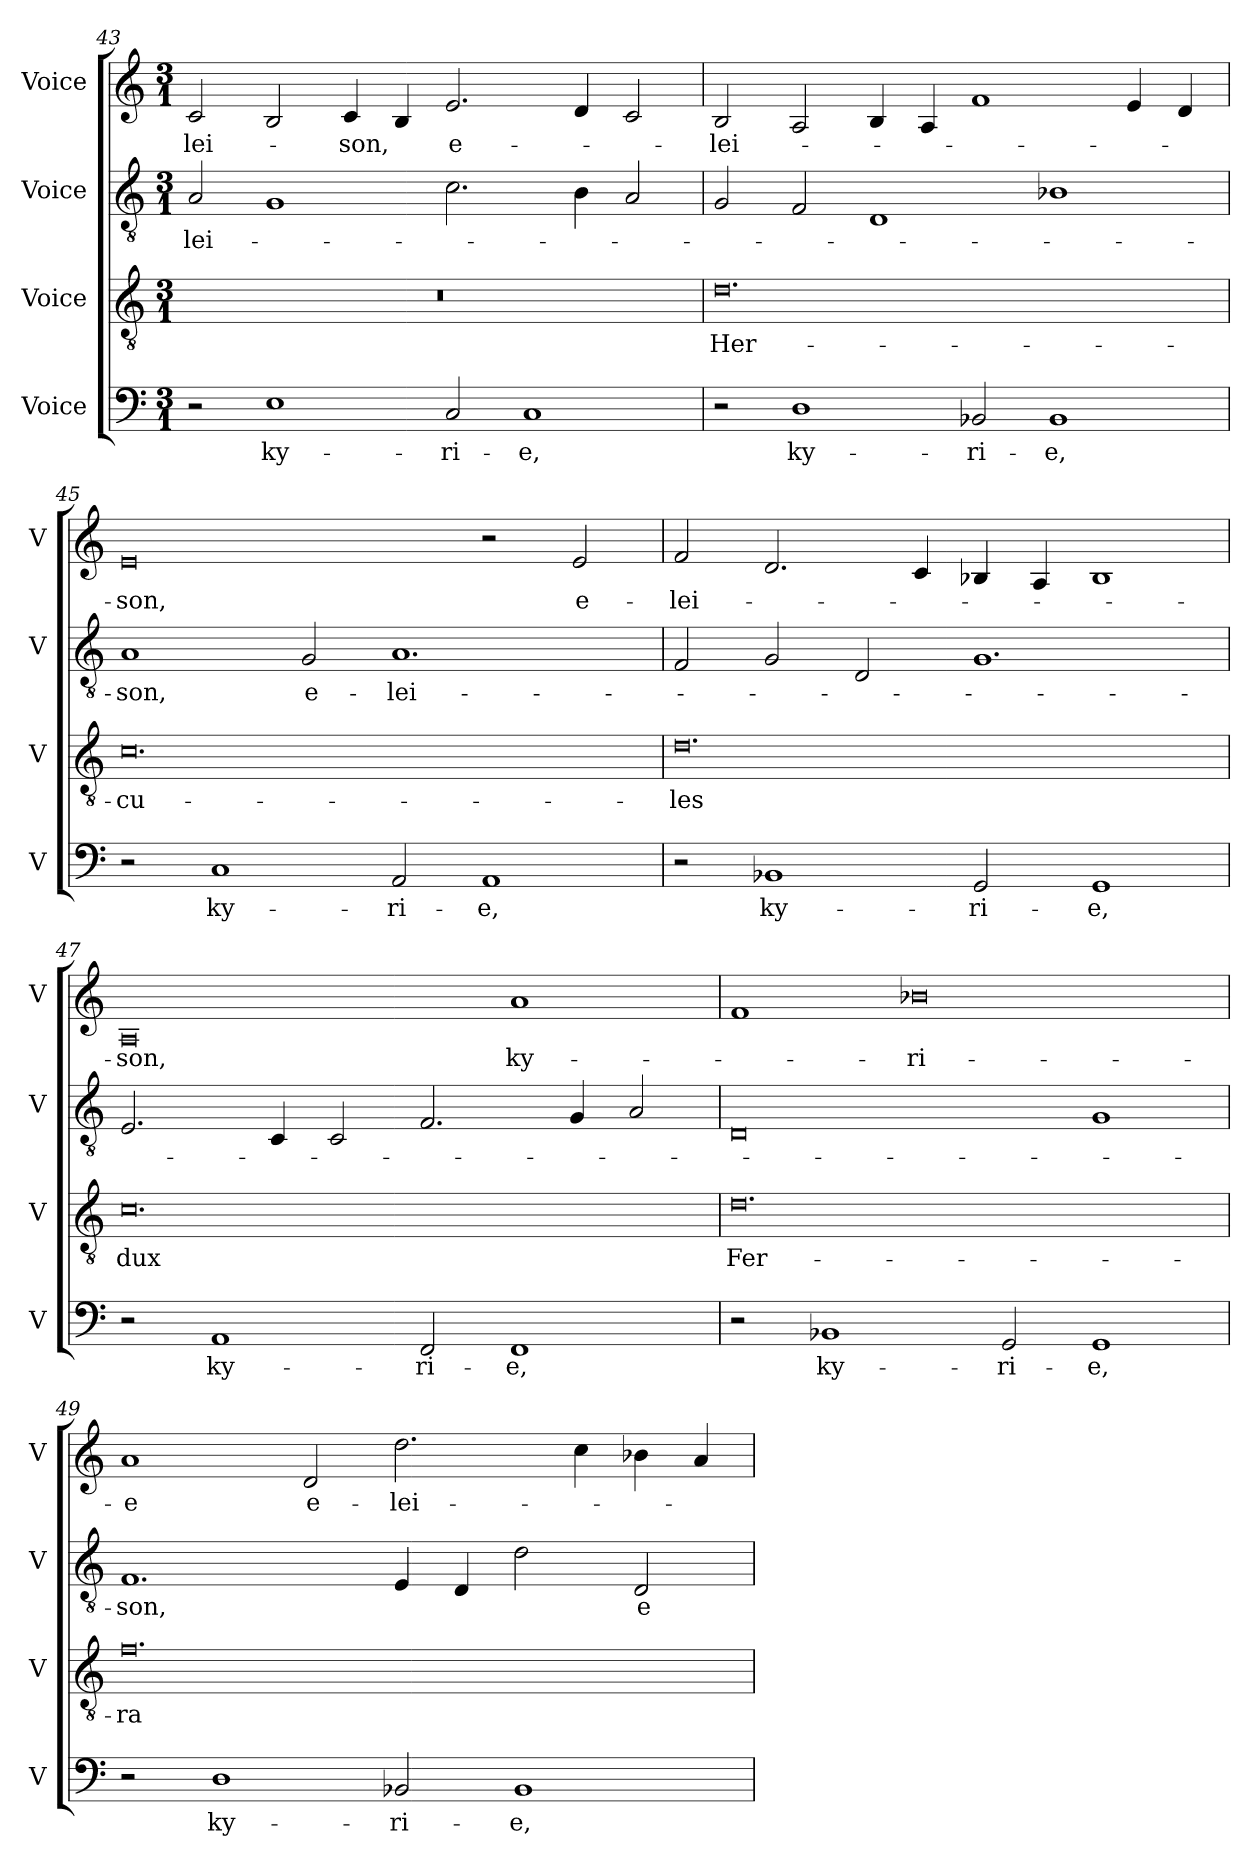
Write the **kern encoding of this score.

**kern	**text	**kern	**text	**kern	**text	**kern	**text
*part4	*part4	*part3	*part3	*part2	*part2	*part1	*part1
*staff4	*staff4	*staff3	*staff3	*staff2	*staff2	*staff1	*staff1
*I"Voice	*	*I"Voice	*	*I"Voice	*	*I"Voice	*
*I'V	*	*I'V	*	*I'V	*	*I'V	*
!!LO:LB:g=z
*clefF4	*	*clefGv2	*	*clefGv2	*	*clefG2	*
*k[]	*	*k[]	*	*k[]	*	*k[]	*
*M3/1	*	*M3/1	*	*M3/1	*	*M3/1	*
=43	=43	=43	=43	=43	=43	=43	=43
!	!	!	!	!	!LO:LY:b	!	!LO:LY:b
2r	.	0.r	.	2A/	-lei-	2c/	-lei-
!	!LO:LY:b	!	!	!	!	!	!
1E	ky-	.	.	1G	.	2B/	.
!	!	!	!	!	!	!	!LO:LY:b
.	.	.	.	.	.	4c/	-son,
.	.	.	.	.	.	4B/	.
!	!LO:LY:b	!	!	!	!	!	!LO:LY:b
2C/	-ri-	.	.	2.c\	.	2.e/	e-
!	!LO:LY:b	!	!	!	!	!	!
1C	-e,	.	.	.	.	.	.
.	.	.	.	4B\	.	4d/	.
.	.	.	.	2A/	.	2c/	.
=44	=44	=44	=44	=44	=44	=44	=44
!	!	!	!LO:LY:b	!	!	!	!LO:LY:b
2r	.	0.d	Her-	2G/	.	2B/	-lei-
!	!LO:LY:b	!	!	!	!	!	!
1D	ky-	.	.	2F/	.	2A/	.
.	.	.	.	1D	.	4B/	.
.	.	.	.	.	.	4A/	.
!	!LO:LY:b	!	!	!	!	!	!
2BB-X/	-ri-	.	.	.	.	1f	.
!	!LO:LY:b	!	!	!	!	!	!
1BB-	-e,	.	.	1B-X	.	.	.
.	.	.	.	.	.	4e/	.
.	.	.	.	.	.	4d/	.
!!LO:PB:g=z
=45	=45	=45	=45	=45	=45	=45	=45
!	!	!	!LO:LY:b	!	!LO:LY:b	!	!LO:LY:b
2r	.	0.c	-cu-	1A	-son,	0e	-son,
!	!LO:LY:b	!	!	!	!	!	!
1C	ky-	.	.	.	.	.	.
!	!	!	!	!	!LO:LY:b	!	!
.	.	.	.	2G/	e-	.	.
!	!LO:LY:b	!	!	!	!LO:LY:b	!	!
2AA/	-ri-	.	.	1.A	-lei-	.	.
!	!LO:LY:b	!	!	!	!	!	!
1AA	-e,	.	.	.	.	2r	.
!	!	!	!	!	!	!	!LO:LY:b
.	.	.	.	.	.	2e/	e-
=46	=46	=46	=46	=46	=46	=46	=46
!	!	!	!LO:LY:b	!	!	!	!LO:LY:b
2r	.	0.d	-les	2F/	.	2f/	-lei-
!	!LO:LY:b	!	!	!	!	!	!
1BB-X	ky-	.	.	2G/	.	2.d/	.
.	.	.	.	2D/	.	.	.
.	.	.	.	.	.	4c/	.
!	!LO:LY:b	!	!	!	!	!	!
2GG/	-ri-	.	.	1.G	.	4B-X/	.
.	.	.	.	.	.	4A/	.
!	!LO:LY:b	!	!	!	!	!	!
1GG	-e,	.	.	.	.	1B-	.
!!LO:LB:g=z
=47	=47	=47	=47	=47	=47	=47	=47
!	!	!	!LO:LY:b	!	!	!	!LO:LY:b
2r	.	0.c	dux	2.E/	.	0A	-son,
!	!LO:LY:b	!	!	!	!	!	!
1AA	ky-	.	.	.	.	.	.
.	.	.	.	4C/	.	.	.
.	.	.	.	2C/	.	.	.
!	!LO:LY:b	!	!	!	!	!	!
2FF/	-ri-	.	.	2.F/	.	.	.
!	!LO:LY:b	!	!	!	!	!	!LO:LY:b
1FF	-e,	.	.	.	.	1a	ky-
.	.	.	.	4G/	.	.	.
.	.	.	.	2A/	.	.	.
=48	=48	=48	=48	=48	=48	=48	=48
!	!	!	!LO:LY:b	!	!	!	!
2r	.	0.d	Fer-	0D	.	1f	.
!	!LO:LY:b	!	!	!	!	!	!
1BB-X	ky-	.	.	.	.	.	.
!	!	!	!	!	!	!	!LO:LY:b
.	.	.	.	.	.	0b-X	-ri-
!	!LO:LY:b	!	!	!	!	!	!
2GG/	-ri-	.	.	.	.	.	.
!	!LO:LY:b	!	!	!	!	!	!
1GG	-e,	.	.	1G	.	.	.
!!LO:LB:g=z
=49	=49	=49	=49	=49	=49	=49	=49
!	!	!	!LO:LY:b	!	!LO:LY:b	!	!LO:LY:b
2r	.	0.f	-ra-	1.F	-son,	1a	-e
!	!LO:LY:b	!	!	!	!	!	!
1D	ky-	.	.	.	.	.	.
!	!	!	!	!	!	!	!LO:LY:b
.	.	.	.	.	.	2d/	e-
!	!LO:LY:b	!	!	!	!	!	!LO:LY:b
2BB-X/	-ri-	.	.	4E/	.	2.dd\	-lei-
.	.	.	.	4D/	.	.	.
!	!LO:LY:b	!	!	!	!	!	!
1BB-	-e,	.	.	2d\	.	.	.
.	.	.	.	.	.	4cc\	.
!	!	!	!	!	!LO:LY:b	!	!
.	.	.	.	2D/	e-	4b-X\	.
.	.	.	.	.	.	4a/	.
=	=	=	=	=	=	=	=
*-	*-	*-	*-	*-	*-	*-	*-
